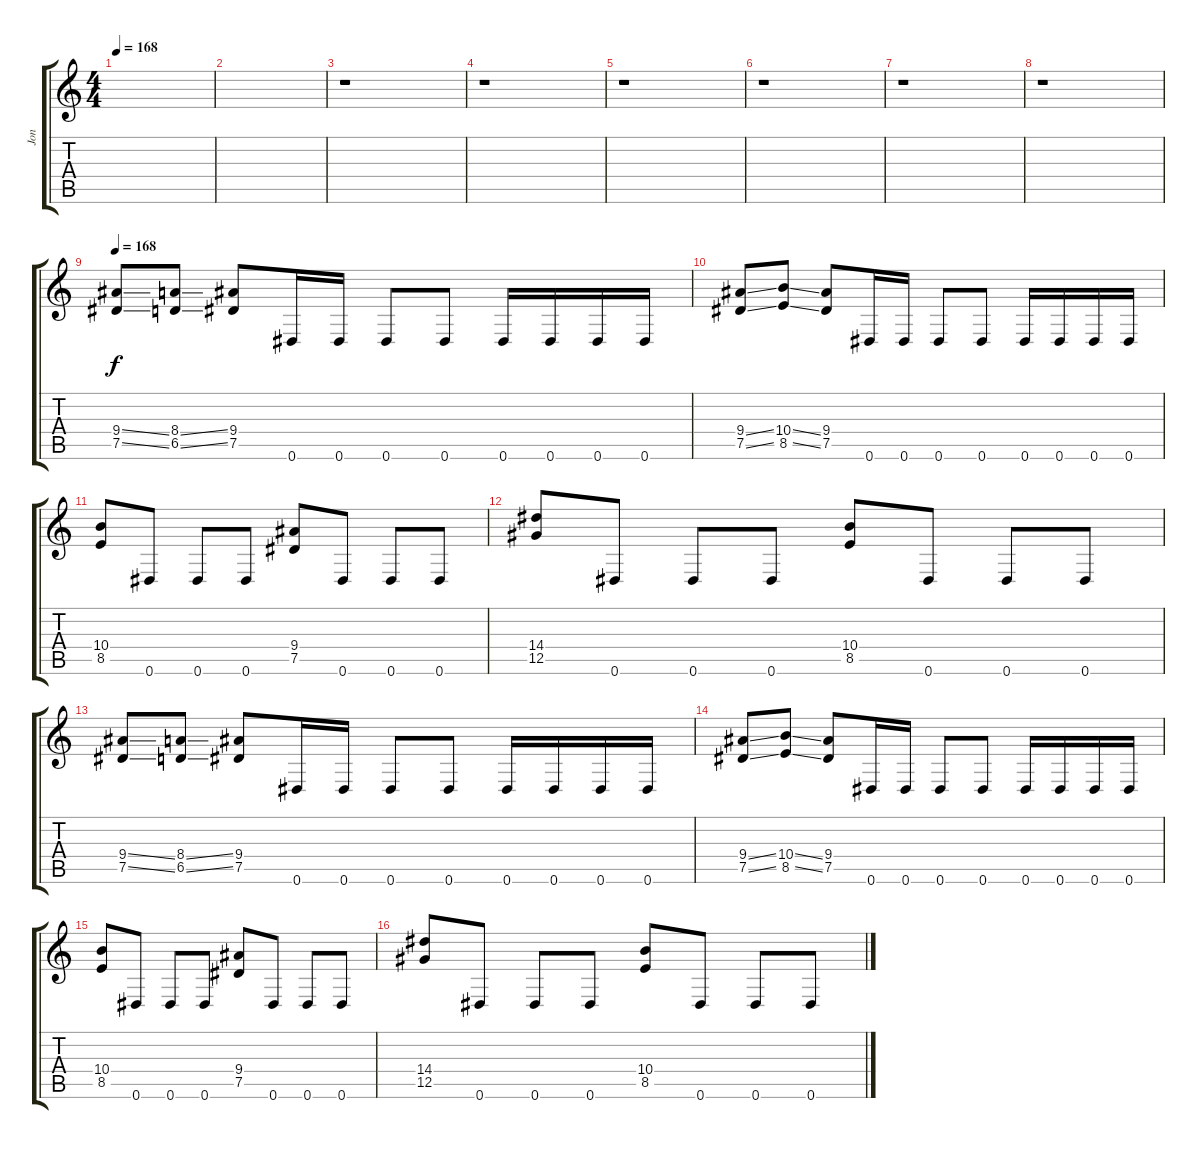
\track ("Jon" "Jon") {instrument distortionguitar}
\staff {score tabs}
\tuning (Eb4 Bb3 Gb3 Db3 Ab2 Eb2) {hide}
\ts (4 4)
\tempo 168
\clef g2
\ks c
|
|
r.1 |
r.1 |
r.1 |
r.1 |
r.1 |
r.1 |
\tempo 168
(9.4{ss} 7.5{ss}).8 (8.4{ss} 6.5{ss}).8 (9.4 7.5).8 0.6.16 0.6.16 0.6.8 0.6.8 0.6.16 0.6.16 0.6.16 0.6.16 |
(9.4{ss} 7.5{ss}).8 (10.4{ss} 8.5{ss}).8 (9.4 7.5).8 0.6.16 0.6.16 0.6.8 0.6.8 0.6.16 0.6.16 0.6.16 0.6.16 |
(10.4 8.5).8 0.6.8 0.6.8 0.6.8 (9.4 7.5).8 0.6.8 0.6.8 0.6.8 |
(14.4 12.5).8 0.6.8 0.6.8 0.6.8 (10.4 8.5).8 0.6.8 0.6.8 0.6.8 |
(9.4{ss} 7.5{ss}).8 (8.4{ss} 6.5{ss}).8 (9.4 7.5).8 0.6.16 0.6.16 0.6.8 0.6.8 0.6.16 0.6.16 0.6.16 0.6.16 |
(9.4{ss} 7.5{ss}).8 (10.4{ss} 8.5{ss}).8 (9.4 7.5).8 0.6.16 0.6.16 0.6.8 0.6.8 0.6.16 0.6.16 0.6.16 0.6.16 |
(10.4 8.5).8 0.6.8 0.6.8 0.6.8 (9.4 7.5).8 0.6.8 0.6.8 0.6.8 |
(14.4 12.5).8 0.6.8 0.6.8 0.6.8 (10.4 8.5).8 0.6.8 0.6.8 0.6.8
